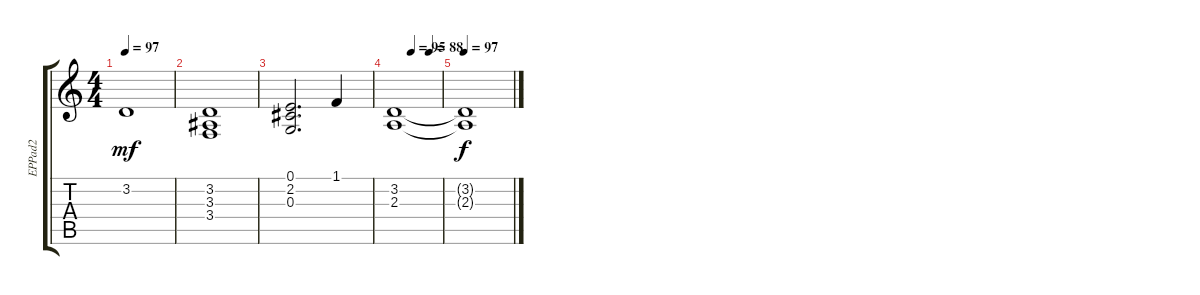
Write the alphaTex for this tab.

\track ("EPPad2" "EPPad2") {instrument electricpiano1}
\staff {score tabs}
\tuning (E4 B3 G3 D3 A2 E2) {hide}
\ts (4 4)
\tempo 97
\clef g2
\ks c
3.2.1{dy mf} |
(3.2 3.3 3.4).1 |
(0.1 2.2 0.3).2{d} 1.1.4 |
\tempo (95 0.375)
\tempo (88 0.75)
(3.2 2.3).1 |
\tempo 97
(3.2{t} 2.3{t}).1{dy f}
